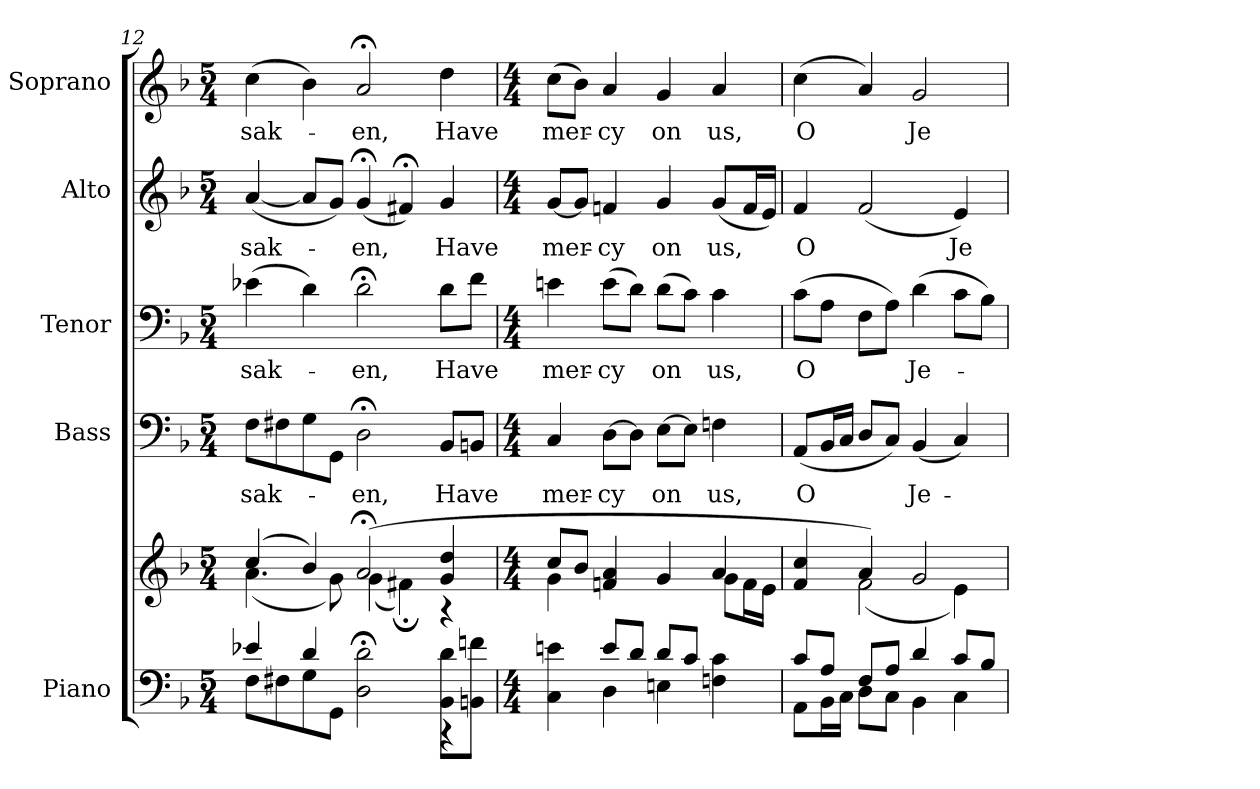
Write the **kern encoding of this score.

**kern	**kern	**kern	**text	**kern	**text	**kern	**text	**kern	**text
*part5	*part5	*part4	*part4	*part3	*part3	*part2	*part2	*part1	*part1
*staff6	*staff5	*staff4	*staff4	*staff3	*staff3	*staff2	*staff2	*staff1	*staff1
*I"Piano	*	*I"Bass	*	*I"Tenor	*	*I"Alto	*	*I"Soprano	*
*I'Pno.	*	*I'B.	*	*I'T.	*	*I'A.	*	*I'S.	*
*clefF4	*clefG2	*clefF4	*	*clefF4	*	*clefG2	*	*clefG2	*
*k[b-]	*k[b-]	*k[b-]	*	*k[b-]	*	*k[b-]	*	*k[b-]	*
*F:	*F:	*F:	*	*F:	*	*F:	*	*F:	*
*M5/4	*M5/4	*M5/4	*	*M5/4	*	*M5/4	*	*M5/4	*
=12	=12	=12	=12	=12	=12	=12	=12	=12	=12
*^	*^	*	*	*	*	*	*	*	*
!	!	!	!	!	!LO:LY:b:color=#000000	!	!	!	!	!	!
!	!	!	!	!	!	!	!LO:LY:b:color=#000000	!	!	!	!
!	!	!	!	!	!	!	!	!	!LO:LY:b:color=#000000	!	!
!	!	!	!	!	!	!	!	!	!	!	!LO:LY:b:color=#000000
4e-Xi/	8Fi\L	(4cci/	(4.ai\	8Fi\L	-sak-	(4e-Xi\	-sak-	([<4ai/	-sak-	(4cci\	-sak-
.	8F#Xi\	.	.	8F#Xi\	.	.	.	.	.	.	.
4di/	8Gi\	4b-i/)	.	8Gi\	.	4di\)	.	8ai/L]	.	4b-i\)	.
.	8GGi\J	.	8gi\)	8GGi\J	.	.	.	8gi/J)	.	.	.
!	!	!	!	!	!LO:LY:b:color=#000000	!	!	!	!	!	!
!	!	!	!	!	!	!	!LO:LY:b:color=#000000	!	!	!	!
!	!	!	!	!	!	!	!	!	!LO:LY:b:color=#000000	!	!
!	!	!	!	!	!	!	!	!	!	!	!LO:LY:b:color=#000000
2Di\; 2di;	2ryy	(2a;i/	(4gi\	2D;i\	-en,	2d;i\	-en,	(4g;i/	-en,	2a;i/	-en,
.	.	.	4f#X;i\)	.	.	.	.	4f#X;i/)	.	.	.
!	!	!	!	!	!LO:LY:b:color=#000000	!	!	!	!	!	!
!	!	!	!	!	!	!	!LO:LY:b:color=#000000	!	!	!	!
!	!	!	!	!	!	!	!	!	!LO:LY:b:color=#000000	!	!
!	!	!	!	!	!	!	!	!	!	!	!LO:LY:b:color=#000000
8BB-i\ 8diL	4r	4gi/ 4ddi	4r	8BB-i/L	Have	8di\L	Have	4gi/	Have	4ddi\	Have
8BBni\ 8fniJ	.	.	.	8BBni/J	.	8fi\J	.	.	.	.	.
!!LO:PB:g=z
=13	=13	=13	=13	=13	=13	=13	=13	=13	=13	=13	=13
*M4/4	*	*M4/4	*	*M4/4	*	*M4/4	*	*M4/4	*	*M4/4	*
!	!	!	!	!	!LO:LY:b:color=#000000	!	!	!	!	!	!
!	!	!	!	!	!	!	!LO:LY:b:color=#000000	!	!	!	!
!	!	!	!	!	!	!	!	!	!LO:LY:b:color=#000000	!	!
!	!	!	!	!	!	!	!	!	!	!	!LO:LY:b:color=#000000
4Ci\ 4eni	4ryy	8cci/L	4gi\	4Ci/	mer-	4eni\	mer-	[<8gi/L	mer-	(8cci\L	mer-
.	.	8b-i/J	.	.	.	.	.	8gi/J]	.	8b-i\J)	.
!	!	!	!	!	!LO:LY:b:color=#000000	!	!	!	!	!	!
!	!	!	!	!	!	!	!LO:LY:b:color=#000000	!	!	!	!
!	!	!	!	!	!	!	!	!	!LO:LY:b:color=#000000	!	!
!	!	!	!	!	!	!	!	!	!	!	!LO:LY:b:color=#000000
8ei/L	4Di\	4fni/ 4ai	4ryy	[>8Di\L	-cy	(8ei\L	-cy	4fni/	-cy	4ai/	-cy
8di/J	.	.	.	8Di\J]	.	8di\J)	.	.	.	.	.
!	!	!	!	!	!LO:LY:b:color=#000000	!	!	!	!	!	!
!	!	!	!	!	!	!	!LO:LY:b:color=#000000	!	!	!	!
!	!	!	!	!	!	!	!	!	!LO:LY:b:color=#000000	!	!
!	!	!	!	!	!	!	!	!	!	!	!LO:LY:b:color=#000000
8di/L	4Eni\	4gi/	4ryy	[>8Ei\L	on	(8di\L	on	4gi/	on	4gi/	on
8ci/J	.	.	.	8Ei\J]	.	8ci\J)	.	.	.	.	.
!	!	!	!	!	!LO:LY:b:color=#000000	!	!	!	!	!	!
!	!	!	!	!	!	!	!LO:LY:b:color=#000000	!	!	!	!
!	!	!	!	!	!	!	!	!	!LO:LY:b:color=#000000	!	!
!	!	!	!	!	!	!	!	!	!	!	!LO:LY:b:color=#000000
4Fni\ 4ci	4ryy	4ai/	8gi\L	4Fni\	us,	4ci\	us,	(8gi/L	us,	4ai/	us,
.	.	.	16fi\L	.	.	.	.	16fi/L	.	.	.
.	.	.	16ei\JJ	.	.	.	.	16ei/JJ)	.	.	.
=14	=14	=14	=14	=14	=14	=14	=14	=14	=14	=14	=14
!	!	!	!	!	!LO:LY:b:color=#000000	!	!	!	!	!	!
!	!	!	!	!	!	!	!LO:LY:b:color=#000000	!	!	!	!
!	!	!	!	!	!	!	!	!	!LO:LY:b:color=#000000	!	!
!	!	!	!	!	!	!	!	!	!	!	!LO:LY:b:color=#000000
8ci/L	8AAi\L	4fi/ 4cci	4ryy	(8AAi/L	O	(8ci\L	O	4fi/	O	(4cci\	O
8Ai/J	16BB-i\L	.	.	16BB-i/L	.	8Ai\J	.	.	.	.	.
.	16Ci\JJ	.	.	16Ci/JJ	.	.	.	.	.	.	.
8Fi/L	8Di\L	4ai/)	(2fi\	8Di/L	.	8Fi\L	.	(2fi/	.	4ai/)	.
8Ai/J	8Ci\J	.	.	8Ci/J)	.	8Ai\J)	.	.	.	.	.
!	!	!	!	!	!LO:LY:b:color=#000000	!	!	!	!	!	!
!	!	!	!	!	!	!	!LO:LY:b:color=#000000	!	!	!	!
!	!	!	!	!	!	!	!	!	!	!	!LO:LY:b:color=#000000
4di/	4BB-i\	2gi/	.	(4BB-i/	Je-	(4di\	Je-	.	.	2gi/	Je-
!	!	!	!	!	!	!	!	!	!LO:LY:b:color=#000000	!	!
8ci/L	4Ci\	.	4ei\)	4Ci/)	.	8ci\L	.	4ei/)	Je-	.	.
8B-i/J	.	.	.	.	.	8B-i\J)	.	.	.	.	.
*v	*v	*	*	*	*	*	*	*	*	*	*
*	*v	*v	*	*	*	*	*	*	*	*
=	=	=	=	=	=	=	=	=	=
*-	*-	*-	*-	*-	*-	*-	*-	*-	*-
